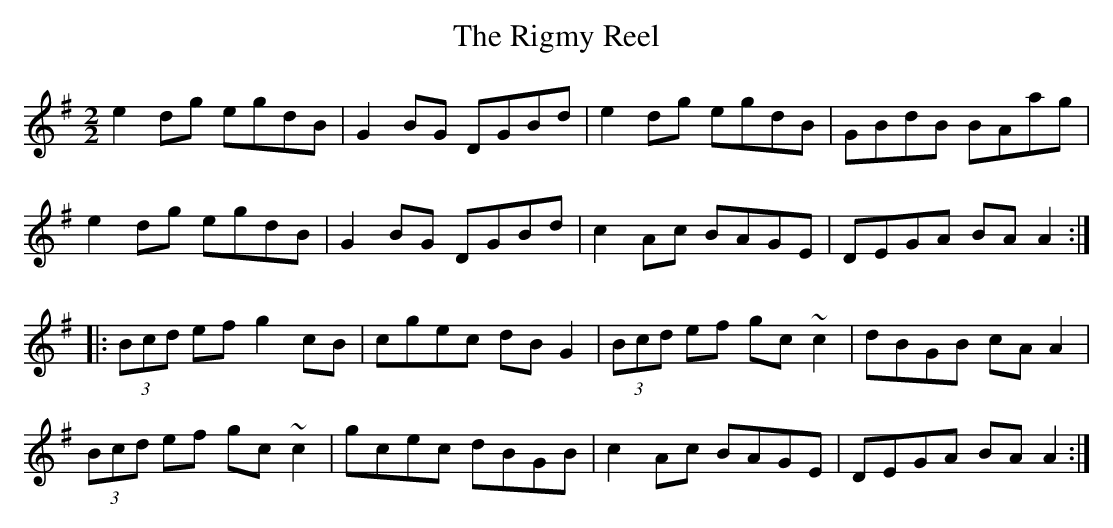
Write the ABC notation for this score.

X:1
T:The Rigmy Reel
M:2/2
L:1/8
K:ADor
e2dg egdB|G2BG DGBd|e2dg egdB|GBdB BAag|!
e2dg egdB|G2BG DGBd|c2Ac BAGE|DEGA BAA2:|!
|:(3Bcd ef g2cB|cgec dBG2|(3Bcd ef gc~c2|dBGB cAA2|!
(3Bcd ef gc~c2|gcec dBGB|c2Ac BAGE|DEGA BAA2:|!
